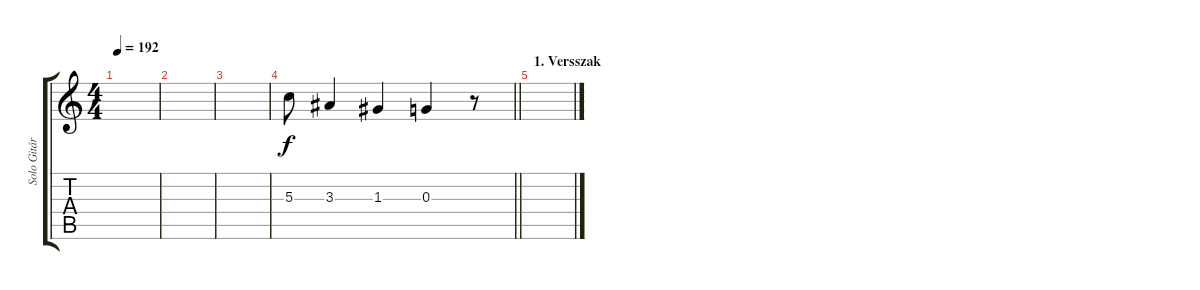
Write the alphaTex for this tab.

\track ("Solo Gitár" "Solo Gitár") {instrument overdrivenguitar}
\staff {score tabs}
\tuning (E4 B3 G3 D3 A2 E2) {hide}
\ts (4 4)
\tempo 192
\clef g2
\ks c
|
|
|
\barLineRight lightlight
5.3.8 3.3.4 1.3.4 0.3.4 r.8 |
\section ("" "1. Versszak")
